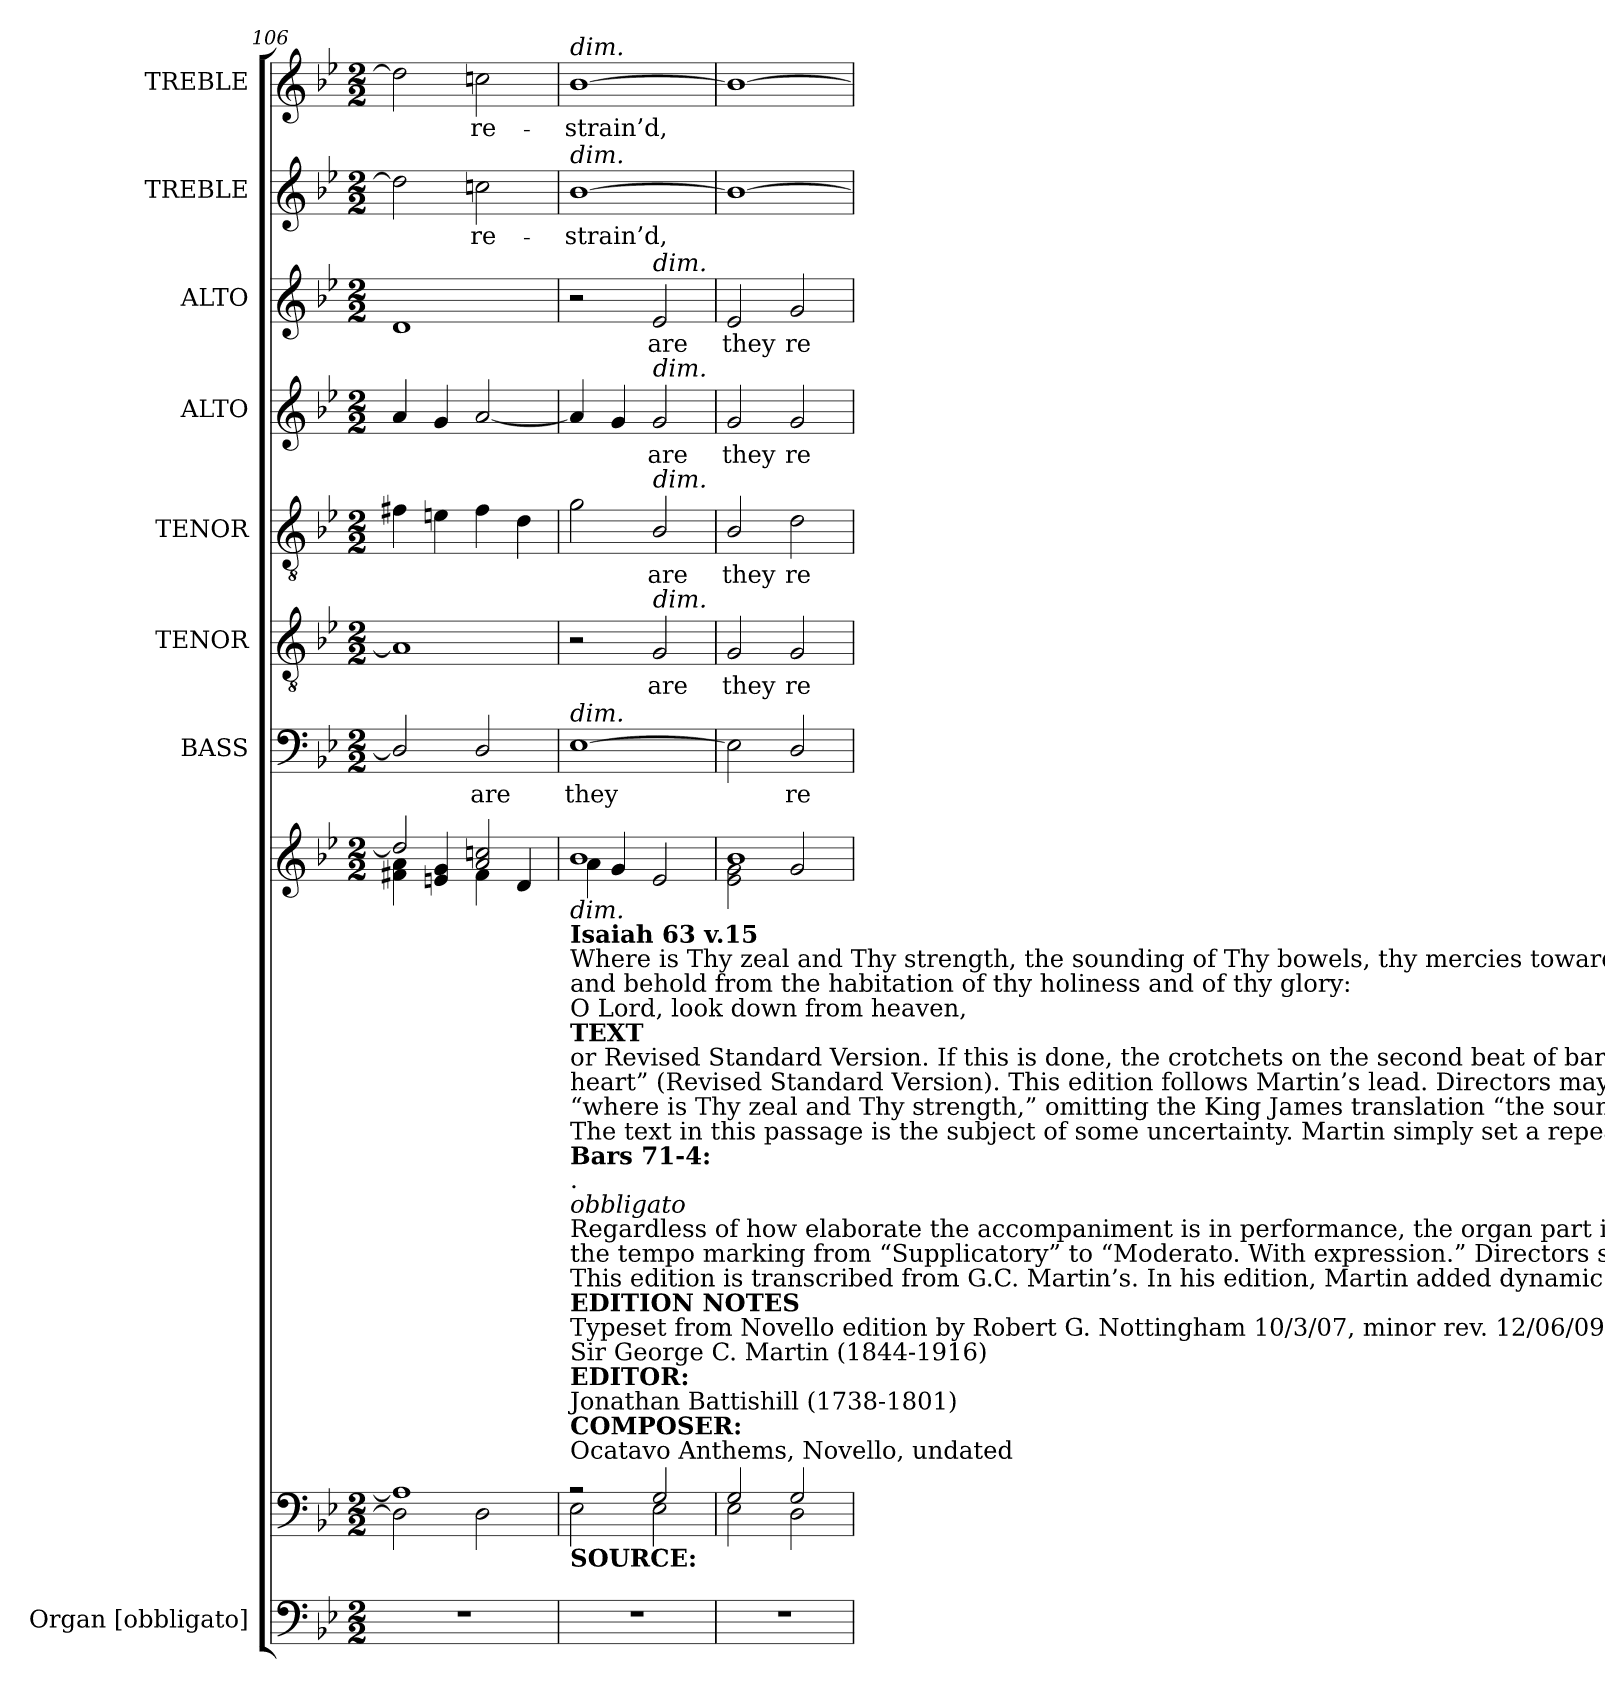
**kern	**kern	**kern	**kern	**text	**kern	**text	**kern	**text	**kern	**text	**kern	**text	**kern	**text	**kern	**text
*part8	*part8	*part8	*part7	*part7	*part6	*part6	*part5	*part5	*part4	*part4	*part3	*part3	*part2	*part2	*part1	*part1
*staff10	*staff9	*staff8	*staff7	*staff7	*staff6	*staff6	*staff5	*staff5	*staff4	*staff4	*staff3	*staff3	*staff2	*staff2	*staff1	*staff1
*I"Organ [obbligato]	*	*	*I"BASS	*	*I"TENOR	*	*I"TENOR	*	*I"ALTO	*	*I"ALTO	*	*I"TREBLE	*	*I"TREBLE	*
*clefF4	*clefF4	*clefG2	*clefF4	*	*clefGv2	*	*clefGv2	*	*clefG2	*	*clefG2	*	*clefG2	*	*clefG2	*
*	*	*	*	*	*ITrd7c12	*	*ITrd7c12	*	*	*	*	*	*	*	*	*
*k[b-e-]	*k[b-e-]	*k[b-e-]	*k[b-e-]	*	*k[b-e-]	*	*k[b-e-]	*	*k[b-e-]	*	*k[b-e-]	*	*k[b-e-]	*	*k[b-e-]	*
*B-:	*B-:	*B-:	*B-:	*	*B-:	*	*B-:	*	*B-:	*	*B-:	*	*B-:	*	*B-:	*
*M2/2	*M2/2	*M2/2	*M2/2	*	*M2/2	*	*M2/2	*	*M2/2	*	*M2/2	*	*M2/2	*	*M2/2	*
=106	=106	=106	=106	=106	=106	=106	=106	=106	=106	=106	=106	=106	=106	=106	=106	=106
*	*^	*^	*	*	*	*	*	*	*	*	*	*	*	*	*	*
1r	1Ai]	2Di\]	2ddi/]	4f#Xi\ 4ai	2Di/]	.	1AAi]	.	4F#Xi\	.	4ai/	.	1di	.	2ddi\]	.	2ddi\]	.
.	.	.	.	4eni/ 4gi	.	.	.	.	4Eni\	.	4gi/	.	.	.	.	.	.	.
!	!	!	!	!	!	!LO:LY:b:color=#000000	!	!	!	!	!	!	!	!	!	!	!	!
!	!	!	!	!	!	!	!	!	!	!	!	!	!	!	!	!LO:LY:b:color=#000000	!	!
!	!	!	!	!	!	!	!	!	!	!	!	!	!	!	!	!	!	!LO:LY:b:color=#000000
.	.	2Di\	2ai/ 2ccni	4f#i\	2Di/	are	.	.	4F#i\	.	[2ai/	.	.	.	2ccni\	re-	2ccni\	re-
.	.	.	.	4di/	.	.	.	.	4Di\	.	.	.	.	.	.	.	.	.
!!LO:PB:g=z
=107	=107	=107	=107	=107	=107	=107	=107	=107	=107	=107	=107	=107	=107	=107	=107	=107	=107	=107
!	!	!	!	!	!	!LO:LY:b:color=#000000	!	!	!	!	!	!	!	!	!	!	!	!
!	!	!	!	!	!	!	!	!	!	!	!	!	!	!	!	!LO:LY:b:color=#000000	!	!
!	!	!	!	!	!	!	!	!	!	!	!	!	!	!	!	!	!LO:TX:a:i:t=dim.	!
!	!	!	!	!	!	!	!	!	!	!	!	!	!	!	!LO:TX:a:i:t=dim.	!	!	!
!	!	!	!	!	!LO:TX:a:i:t=dim.	!	!	!	!	!	!	!	!	!	!	!	!	!
!	!LO:TX:b:B:t=SOURCE&colon;	!	!	!	!	!	!	!	!	!	!	!	!	!	!	!	!	!
!	!LO:TX:t=Ocatavo Anthems, Novello, undated	!	!	!	!	!	!	!	!	!	!	!	!	!	!	!	!	!
!	!LO:TX:B:t=COMPOSER&colon;	!	!	!	!	!	!	!	!	!	!	!	!	!	!	!	!	!
!	!LO:TX:t=Jonathan Battishill (1738-1801)	!	!	!	!	!	!	!	!	!	!	!	!	!	!	!	!	!
!	!LO:TX:B:t=EDITOR&colon;	!	!	!	!	!	!	!	!	!	!	!	!	!	!	!	!	!
!	!LO:TX:t=Sir George C. Martin (1844-1916)	!	!	!	!	!	!	!	!	!	!	!	!	!	!	!	!	!
!	!LO:TX:t=Typeset from Novello edition by Robert G. Nottingham 10/3/07, minor rev. 12/06/09	!	!	!	!	!	!	!	!	!	!	!	!	!	!	!	!	!
!	!LO:TX:B:t=EDITION NOTES	!	!	!	!	!	!	!	!	!	!	!	!	!	!	!	!	!
!	!LO:TX:t=This edition is transcribed from G.C. Martin’s. In his edition, Martin added dynamic markings, developed the organ part to include pedals and changed	!	!	!	!	!	!	!	!	!	!	!	!	!	!	!	!	!
!	!LO:TX:t=the tempo marking from “Supplicatory” to “Moderato. With expression.” Directors should note that Battishill included an organ part for manuals only.	!	!	!	!	!	!	!	!	!	!	!	!	!	!	!	!	!
!	!LO:TX:t=Regardless of how elaborate the accompaniment is in performance, the organ part is	!	!	!	!	!	!	!	!	!	!	!	!	!	!	!	!	!
!	!LO:TX:i:t=obbligato	!	!	!	!	!	!	!	!	!	!	!	!	!	!	!	!	!
!	!LO:TX:t=.	!	!	!	!	!	!	!	!	!	!	!	!	!	!	!	!	!
!	!LO:TX:B:t=Bars 71-4&colon;	!	!	!	!	!	!	!	!	!	!	!	!	!	!	!	!	!
!	!LO:TX:t=The text in this passage is the subject of some uncertainty. Martin simply set a repeat of the text heard before so that the passage reads	!	!	!	!	!	!	!	!	!	!	!	!	!	!	!	!	!
!	!LO:TX:t=“where is Thy zeal and Thy strength,” omitting the King James translation “the sounding of thy bowels” (Authorised Version) or “the yearning of thy	!	!	!	!	!	!	!	!	!	!	!	!	!	!	!	!	!
!	!LO:TX:t=heart” (Revised Standard Version). This edition follows Martin’s lead. Directors may wish to replace the text in these bars with the Authorised Version	!	!	!	!	!	!	!	!	!	!	!	!	!	!	!	!	!
!	!LO:TX:t=or Revised Standard Version. If this is done, the crotchets on the second beat of bar 73 should be changed to minims.	!	!	!	!	!	!	!	!	!	!	!	!	!	!	!	!	!
!	!LO:TX:B:t=TEXT	!	!	!	!	!	!	!	!	!	!	!	!	!	!	!	!	!
!	!LO:TX:t=O Lord, look down from heaven,	!	!	!	!	!	!	!	!	!	!	!	!	!	!	!	!	!
!	!LO:TX:t=and behold from the habitation of thy holiness and of thy glory&colon;	!	!	!	!	!	!	!	!	!	!	!	!	!	!	!	!	!
!	!LO:TX:t=Where is Thy zeal and Thy strength, the sounding of Thy bowels, thy mercies toward me? are they restrained?	!	!	!	!	!	!	!	!	!	!	!	!	!	!	!	!	!
!	!LO:TX:B:t=Isaiah 63 v.15	!	!	!	!	!	!	!	!	!	!	!	!	!	!	!	!	!
!	!LO:TX:a:i:t=dim.	!	!	!	!	!	!	!	!	!	!	!	!	!	!	!	!	!
!	!	!	!	!	!	!	!	!	!	!	!	!	!	!	!	!	!	!LO:LY:b:color=#000000
1r	2r	2E-i\	1b-i	4ai\	[1E-i	they	2r	.	2Gi\	.	4ai/]	.	2r	.	[1b-i	-strain’d,	[1b-i	-strain’d,
.	.	.	.	4gi/	.	.	.	.	.	.	4gi/	.	.	.	.	.	.	.
!	!	!	!	!	!	!	!	!LO:LY:b:color=#000000	!	!	!	!	!	!	!	!	!	!
!	!	!	!	!	!	!	!	!	!	!LO:LY:b:color=#000000	!	!	!	!	!	!	!	!
!	!	!	!	!	!	!	!	!	!	!	!	!LO:LY:b:color=#000000	!	!	!	!	!	!
!	!	!	!	!	!	!	!	!	!	!	!	!	!LO:TX:a:i:t=dim.	!	!	!	!	!
!	!	!	!	!	!	!	!	!	!	!	!LO:TX:a:i:t=dim.	!	!	!	!	!	!	!
!	!	!	!	!	!	!	!	!	!LO:TX:a:i:t=dim.	!	!	!	!	!	!	!	!	!
!	!	!	!	!	!	!	!LO:TX:a:i:t=dim.	!	!	!	!	!	!	!	!	!	!	!
!	!	!	!	!	!	!	!	!	!	!	!	!	!	!LO:LY:b:color=#000000	!	!	!	!
.	2Gi/	2E-i\	.	2e-i/	.	.	2GGi/	are	2BB-i/	are	2gi/	are	2e-i/	are	.	.	.	.
=108	=108	=108	=108	=108	=108	=108	=108	=108	=108	=108	=108	=108	=108	=108	=108	=108	=108	=108
!	!	!	!	!	!	!	!	!LO:LY:b:color=#000000	!	!	!	!	!	!	!	!	!	!
!	!	!	!	!	!	!	!	!	!	!LO:LY:b:color=#000000	!	!	!	!	!	!	!	!
!	!	!	!	!	!	!	!	!	!	!	!	!LO:LY:b:color=#000000	!	!	!	!	!	!
!	!	!	!	!	!	!	!	!	!	!	!	!	!	!LO:LY:b:color=#000000	!	!	!	!
1r	2Gi/	2E-i\	1b-i	2e-i\ 2gi	2E-i\]	.	2GGi/	they	2BB-i/	they	2gi/	they	2e-i/	they	1b-i_	.	1b-i_	.
!	!	!	!	!	!	!LO:LY:b:color=#000000	!	!	!	!	!	!	!	!	!	!	!	!
!	!	!	!	!	!	!	!	!LO:LY:b:color=#000000	!	!	!	!	!	!	!	!	!	!
!	!	!	!	!	!	!	!	!	!	!LO:LY:b:color=#000000	!	!	!	!	!	!	!	!
!	!	!	!	!	!	!	!	!	!	!	!	!LO:LY:b:color=#000000	!	!	!	!	!	!
!	!	!	!	!	!	!	!	!	!	!	!	!	!	!LO:LY:b:color=#000000	!	!	!	!
.	2Gi/	2Di\	.	2gi/	2Di/	re-	2GGi/	re-	2Di\	re-	2gi/	re-	2gi/	re-	.	.	.	.
*	*v	*v	*	*	*	*	*	*	*	*	*	*	*	*	*	*	*	*
*	*	*v	*v	*	*	*	*	*	*	*	*	*	*	*	*	*	*
=	=	=	=	=	=	=	=	=	=	=	=	=	=	=	=	=
*-	*-	*-	*-	*-	*-	*-	*-	*-	*-	*-	*-	*-	*-	*-	*-	*-
